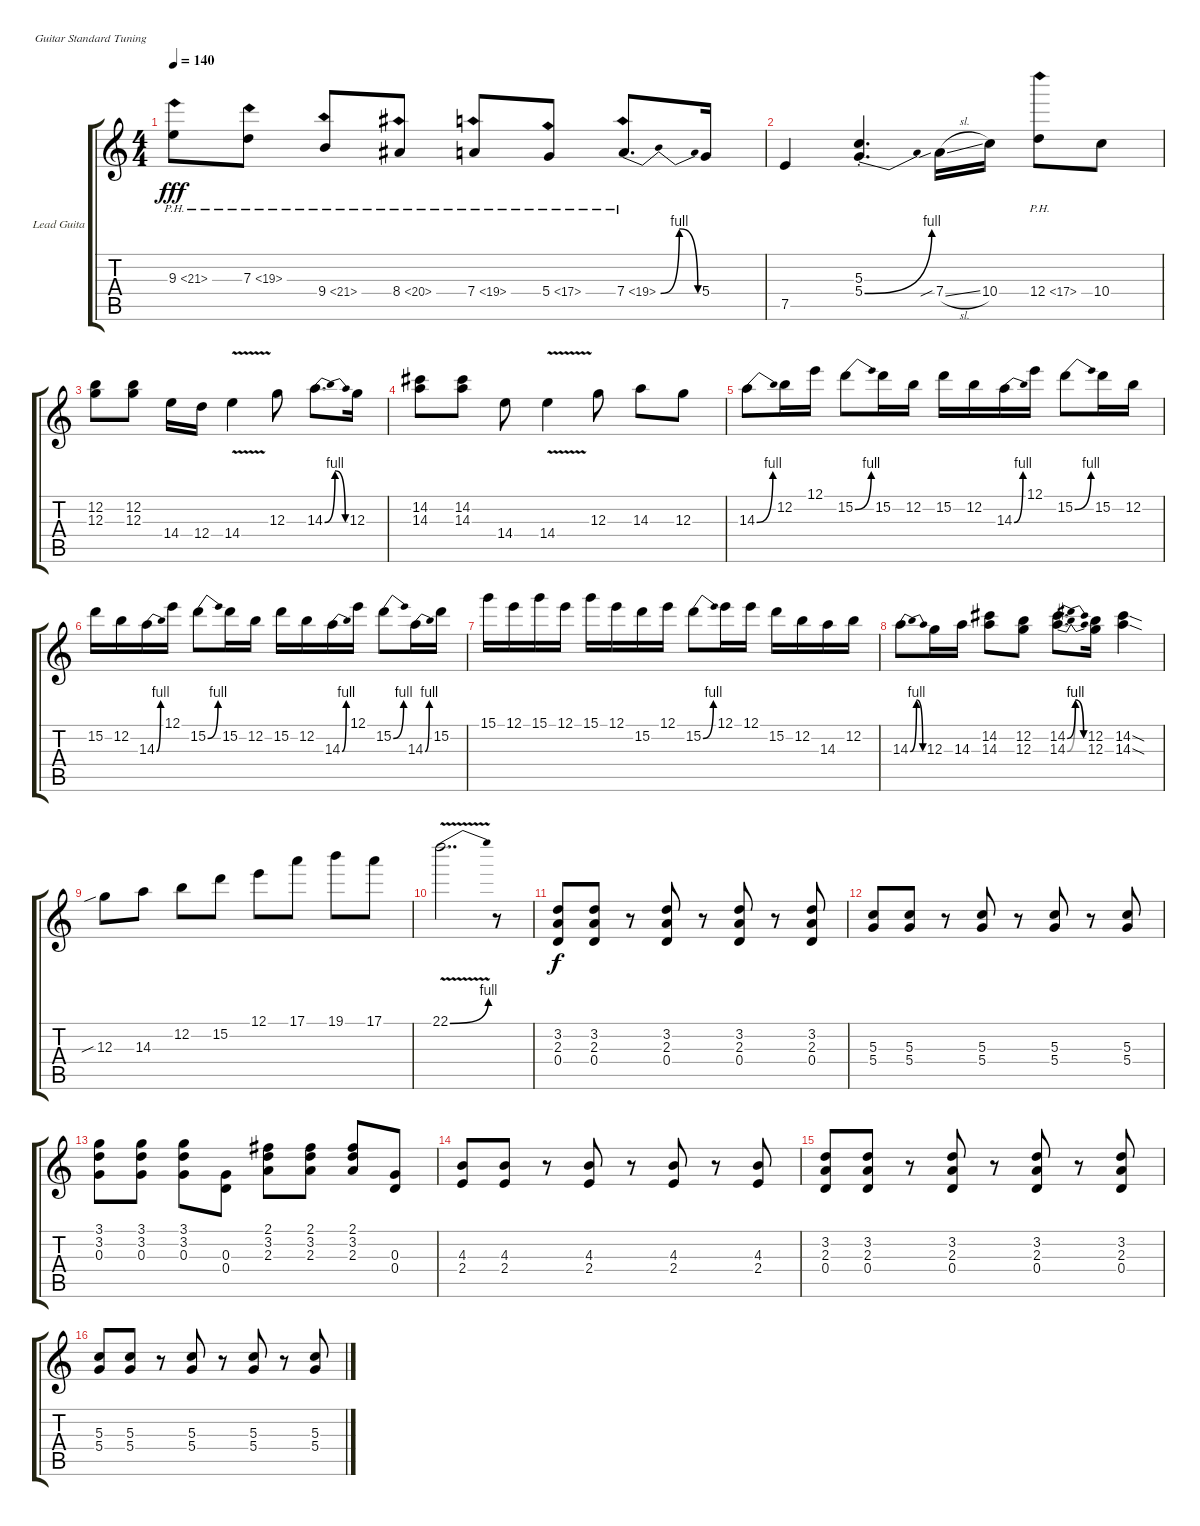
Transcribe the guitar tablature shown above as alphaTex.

\bracketExtendMode groupsimilarinstruments
\firstSystemTrackNameOrientation horizontal
\otherSystemsTrackNameOrientation horizontal
\track ("Lead Guitar" "Lead Guita") {instrument distortionguitar}
\staff {score tabs}
\tuning (E4 B3 G3 D3 A2 E2)
\ts (4 4)
\tempo 140
\clef g2
\ks c
9.3{ph 12}.8{dy fff} 7.3{ph 12}.8 9.4{ph 12}.8 8.4{ph 12}.8 7.4{ph 12}.8 5.4{ph 12}.8 7.4{be (bendrelease 0 0 10.2 4 37.199999999999996 4 52.199999999999996 0) ph 12}.8{d} 5.4.16 |
7.5.4 (5.4{be (bend 0 0 26.4 4) st} 5.3{st}).4{d} 7.4{sib sl}.16 10.4.16 12.4{ph 5}.8 10.4.8 |
(12.3 12.2).8 (12.3 12.2).8 14.4.16 12.4.16 14.4{v}.4 12.3.8 14.3{be (bendrelease 0 0 10.2 4 42.6 4 51.6 0)}.8{d} 12.3.16 |
(14.3 14.2).8 (14.3 14.2).8 14.4.8 14.4{v}.4 12.3.8 14.3.8 12.3.8 |
14.3{be (bend 0 0 15 4)}.8 12.2.16 12.1.16 15.2{be (bend 0 0 22.2 4)}.8 15.2.16 12.2.16 15.2.16 12.2.16 14.3{be (bend 0 0 15 4)}.16 12.1.16 15.2{be (bend 0 0 15 4)}.8 15.2.16 12.2.16 |
15.2.16 12.2.16 14.3{be (bend 0 0 15 4)}.16 12.1.16 15.2{be (bend 0 0 15 4)}.8 15.2.16 12.2.16 15.2.16 12.2.16 14.3{be (bend 0 0 15 4)}.16 12.1.16 15.2{be (bend 0 0 15 4)}.8 14.3{be (bend 0 0 15 4)}.16 15.2.16 |
15.1.16 12.1.16 15.1.16 12.1.16 15.1.16 12.1.16 15.2.16 12.1.16 15.2{be (bend 0 0 15 4)}.8 12.1.16 12.1.16 15.2.16 12.2.16 14.3.16 12.2.16 |
14.3{be (bendrelease 0 0 10.2 4 33.6 4 47.4 0)}.8 12.3.16 14.3.16 (14.3 14.2).8 (12.2 12.3).8 (14.3{be (bendrelease 0 0 10.2 4 20.4 4 42.6 0)} 14.2{be (bendrelease 0 0 10.2 4 33.6 4 46.199999999999996 0)}).8{d} (12.3 12.2).16 (14.3{sod} 14.2{sod}).4 |
12.3{sib}.8 14.3.8 12.2.8 15.2.8 12.1.8 17.1.8 19.1.8 17.1.8 |
22.1{be (bend 0 0 6.6 4) v}.2{dd} r.8 |
(0.4 2.3 3.2).8{dy f} (0.4 2.3 3.2).8 r.8 (0.4 2.3 3.2).8 r.8 (0.4 2.3 3.2).8 r.8 (0.4 2.3 3.2).8 |
(5.4 5.3).8 (5.4 5.3).8 r.8 (5.4 5.3).8 r.8 (5.4 5.3).8 r.8 (5.4 5.3).8 |
(0.3 3.2 3.1).8 (0.3 3.2 3.1).8 (0.3 3.2 3.1).8 (0.4 0.3).8 (2.3 3.2 2.1).8 (2.3 3.2 2.1).8 (2.3 3.2 2.1).8 (0.4 0.3).8 |
(2.4 4.3).8 (2.4 4.3).8 r.8 (2.4 4.3).8 r.8 (2.4 4.3).8 r.8 (2.4 4.3).8 |
(0.4 2.3 3.2).8 (0.4 2.3 3.2).8 r.8 (0.4 2.3 3.2).8 r.8 (0.4 2.3 3.2).8 r.8 (0.4 2.3 3.2).8 |
(5.4 5.3).8 (5.4 5.3).8 r.8 (5.4 5.3).8 r.8 (5.4 5.3).8 r.8 (5.4 5.3).8
